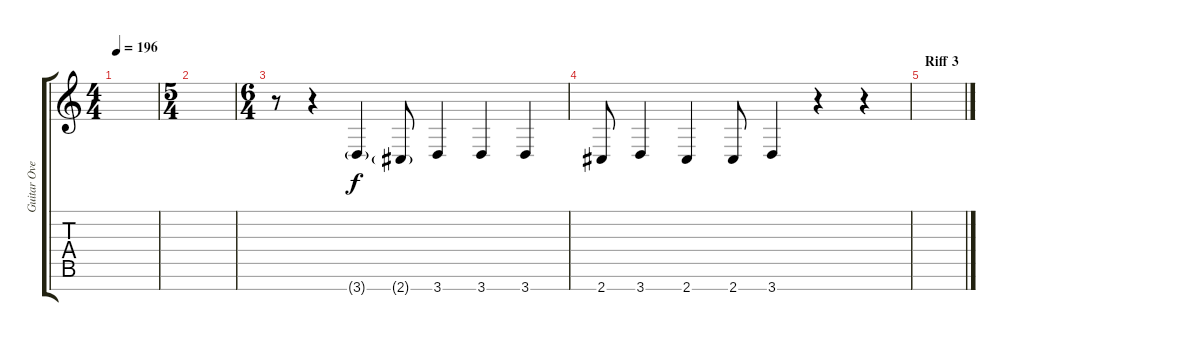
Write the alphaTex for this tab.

\track ("Guitar Overdub" "Guitar Ove") {instrument overdrivenguitar}
\staff {score tabs}
\tuning (E4 B3 G3 D3 A2 E2 B1) {hide}
\ts (4 4)
\tempo 196
\clef g2
\ks c
|
\ts (5 4)
|
\ts (6 4)
r.8 r.4 3.7{g}.4 2.7{g}.8 3.7.4{dy f} 3.7.4 3.7.4 |
2.7.8 3.7.4 2.7.4 2.7.8 3.7.4 r.4 r.4 |
\section ("" "Riff 3")
